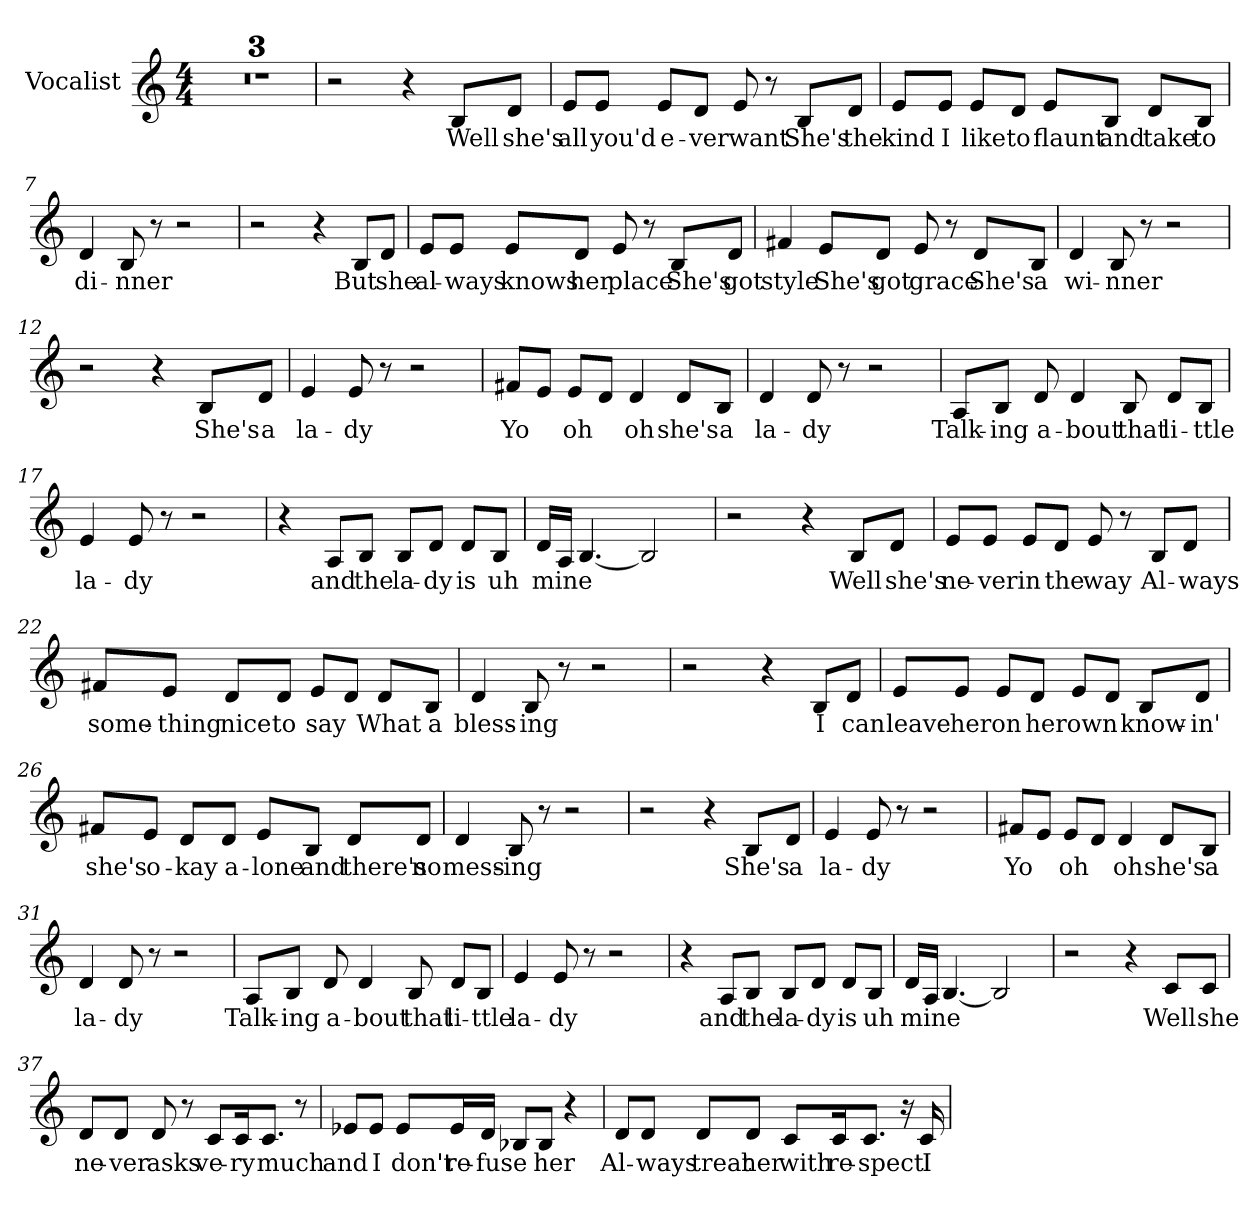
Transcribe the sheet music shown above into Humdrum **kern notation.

**kern	**text
*part1	*part1
*staff1	*staff1
*I"Vocalist	*
*clefG2	*
*M4/4	*
=1	=1
1r	.
=2	=2
1r	.
=3	=3
1r	.
=4	=4
2r	.
4r	.
8B/L	Well
8d/J	she's
=5	=5
8e/L	all
8e/J	you'd
8e/L	e-
8d/J	-ver
8e	want
8r	.
8B/L	She's
8d/J	the
=6	=6
8e/L	kind
8e/J	I
8e/L	like
8d/J	to
8e/L	flaunt
8B/J	and
8d/L	take
8B/J	to
=7	=7
4d	di-
8B	-nner
8r	.
2r	.
=8	=8
2r	.
4r	.
8B/L	But
8d/J	she
=9	=9
8e/L	al-
8e/J	-ways
8e/L	knows
8d/J	her
8e	place
8r	.
8B/L	She's
8d/J	got
=10	=10
4f#X	style
8e/L	She's
8d/J	got
8e	grace
8r	.
8d/L	She's
8B/J	a
=11	=11
4d	wi-
8B	-nner
8r	.
2r	.
=12	=12
2r	.
4r	.
8B/L	She's
8d/J	a
=13	=13
4e	la-
8e	-dy
8r	.
2r	.
=14	=14
8f#X/L	Yo
8e/J	_
8e/L	oh
8d/J	_
4d	oh
8d/L	she's
8B/J	a
=15	=15
4d	la-
8d	-dy
8r	.
2r	.
=16	=16
8A/L	Talk-
8B/J	-ing
8d	a-
4d	-bout
8B	that
8d/L	li-
8B/J	-ttle
=17	=17
4e	la-
8e	-dy
8r	.
2r	.
=18	=18
4r	.
8A/L	and
8B/J	the
8B/L	la-
8d/J	-dy
8d/L	is
8B/J	uh
=19	=19
16d/LL	mine
16A/JJ	_
[4.B	_
2B]	_
=20	=20
2r	.
4r	.
8B/L	Well
8d/J	she's
=21	=21
8e/L	ne-
8e/J	-ver
8e/L	in
8d/J	the
8e	way
8r	.
8B/L	Al-
8d/J	-ways
=22	=22
8f#X/L	some-
8e/J	-thing
8d/L	nice
8d/J	to
8e/L	say
8d/J	_
8d/L	What
8B/J	a
=23	=23
4d	bless-
8B	-ing
8r	.
2r	.
=24	=24
2r	.
4r	.
8B/L	I
8d/J	can
=25	=25
8e/L	leave
8e/J	her
8e/L	on
8d/J	her
8e/L	own
8d/J	_
8B/L	know-
8d/J	-in'
=26	=26
8f#X/L	she's
8e/J	o-
8d/L	-kay
8d/J	a-
8e/L	-lone
8B/J	and
8d/L	there's
8d/J	no
=27	=27
4d	mess-
8B	-ing
8r	.
2r	.
=28	=28
2r	.
4r	.
8B/L	She's
8d/J	a
=29	=29
4e	la-
8e	-dy
8r	.
2r	.
=30	=30
8f#X/L	Yo
8e/J	_
8e/L	oh
8d/J	_
4d	oh
8d/L	she's
8B/J	a
=31	=31
4d	la-
8d	-dy
8r	.
2r	.
=32	=32
8A/L	Talk-
8B/J	-ing
8d	a-
4d	-bout
8B	that
8d/L	li-
8B/J	-ttle
=33	=33
4e	la-
8e	-dy
8r	.
2r	.
=34	=34
4r	.
8A/L	and
8B/J	the
8B/L	la-
8d/J	-dy
8d/L	is
8B/J	uh
=35	=35
16d/LL	mine
16A/JJ	_
[4.B	_
2B]	_
=36	=36
2r	.
4r	.
8c/L	Well
8c/J	she
=37	=37
8d/L	ne-
8d/J	-ver
8d	asks
8r	.
8c/L	ve-
16c/K	-ry
8.c/J	much
8r	.
=38	=38
8e-X/L	and
8e-/J	I
8e-/L	don't
16e-/L	re-
16d/JJ	-fuse
8B-X/L	_
8B-/J	her
4r	.
=39	=39
8d/L	Al-
8d/J	-ways
8d/L	treat
8d/J	her
8c/L	with
16c/K	re-
8.c/J	-spect
16r	.
16c	I
=	=
*-	*-
